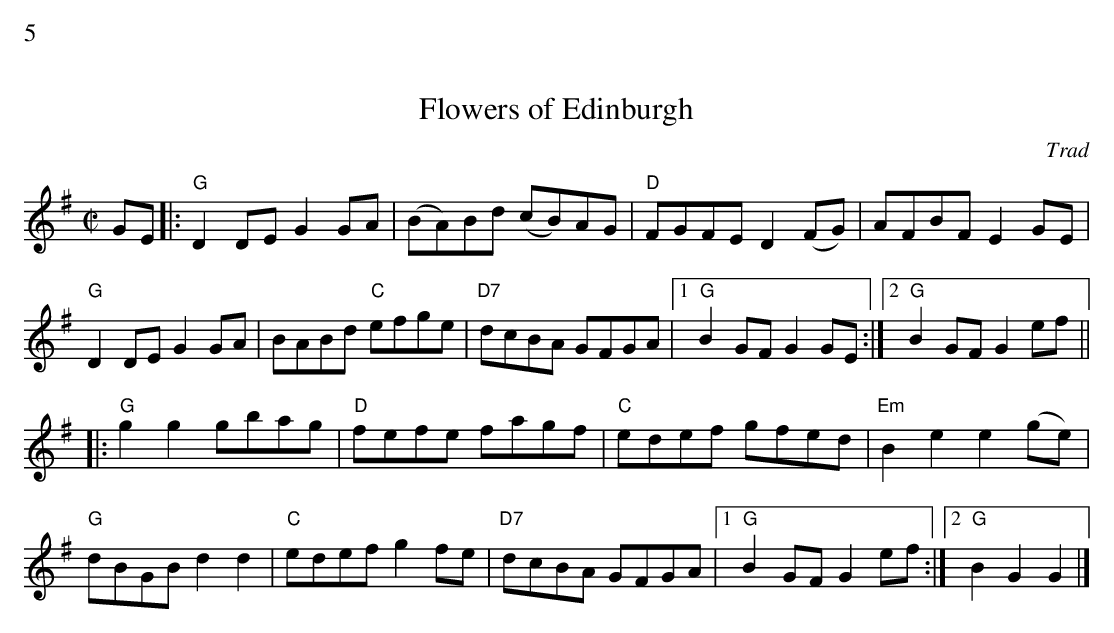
X:1
%%text 5
T:Flowers of Edinburgh
O:Trad
M:C|
L:1/8
K:G
 GE |: "G"D2DE G2GA | (BA)Bd (cB)AG | "D"FGFE D2(FG) | AFBF E2GE |
"G"D2DE G2GA |BABd "C"efge | "D7"dcBA GFGA |1"G"B2GF G2GE :|2"G"B2GF G2ef||
|:"G"g2g2 gbag | "D"fefe fagf | "C"edef gfed | "Em"B2e2 e2(ge) |
"G"dBGB d2d2 | "C"edef g2fe | "D7"dcBA GFGA |1"G"B2GF G2ef:|2"G"B2G2G2|]
